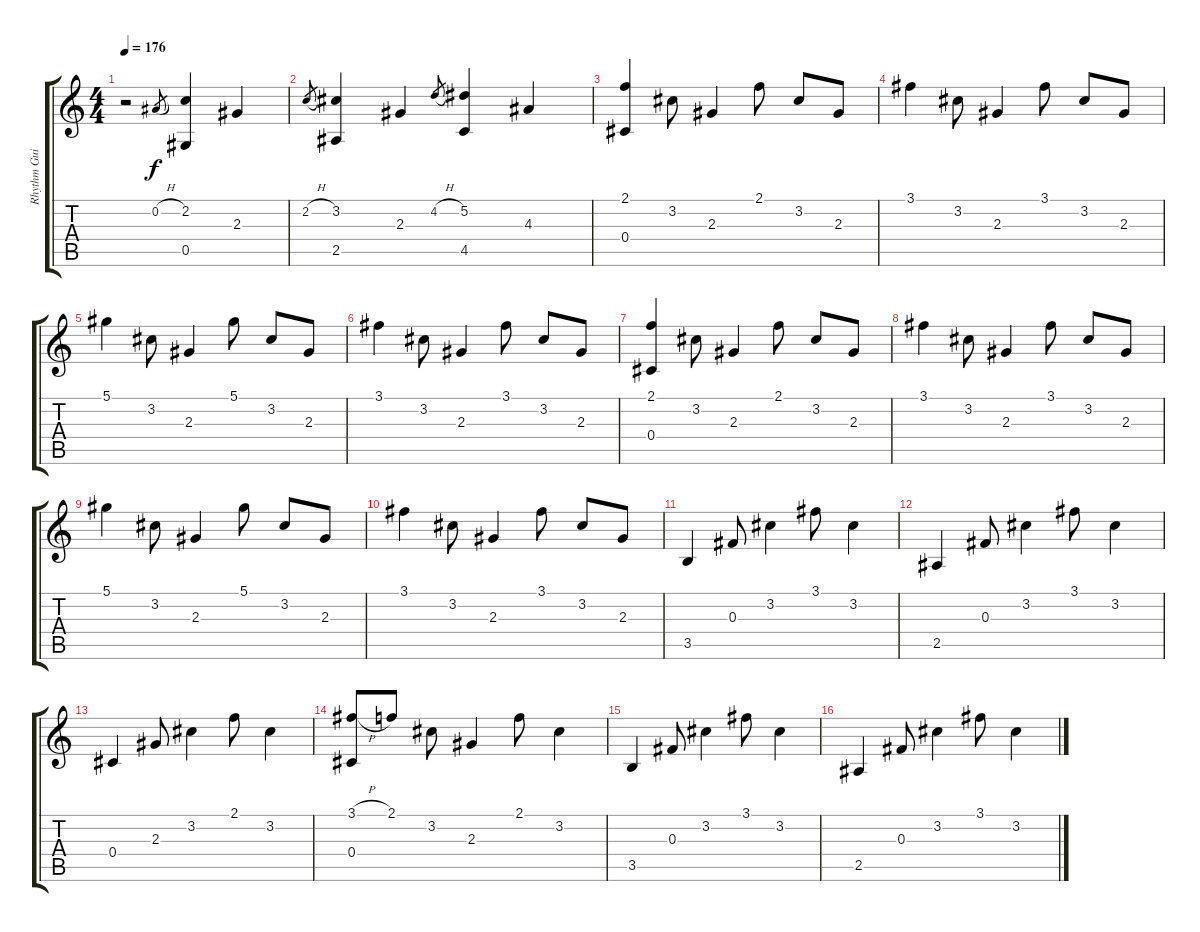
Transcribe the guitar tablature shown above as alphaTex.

\track ("Rhythm Guitar" "Rhythm Gui") {instrument acousticguitarsteel}
\staff {score tabs}
\tuning (Eb4 Bb3 Gb3 Db3 Ab2 Eb2) {hide}
\ts (4 4)
\tempo 176
\clef g2
\ks c
r.2{dy f instrument acousticguitarsteel} 0.2{h}.8{gr} (2.2 0.5).4 2.3.4 |
2.2{h}.8{gr} (3.2 2.5).4 2.3.4 4.2{h}.8{gr} (5.2 4.5).4 4.3.4 |
(2.1 0.4).4 3.2.8 2.3.4 2.1.8 3.2.8 2.3.8 |
3.1.4 3.2.8 2.3.4 3.1.8 3.2.8 2.3.8 |
5.1.4 3.2.8 2.3.4 5.1.8 3.2.8 2.3.8 |
3.1.4 3.2.8 2.3.4 3.1.8 3.2.8 2.3.8 |
(2.1 0.4).4 3.2.8 2.3.4 2.1.8 3.2.8 2.3.8 |
3.1.4 3.2.8 2.3.4 3.1.8 3.2.8 2.3.8 |
5.1.4 3.2.8 2.3.4 5.1.8 3.2.8 2.3.8 |
3.1.4 3.2.8 2.3.4 3.1.8 3.2.8 2.3.8 |
3.5.4 0.3.8 3.2.4 3.1.8 3.2.4 |
2.5.4 0.3.8 3.2.4 3.1.8 3.2.4 |
0.4.4 2.3.8 3.2.4 2.1.8 3.2.4 |
(3.1{h} 0.4).8 2.1.8 3.2.8 2.3.4 2.1.8 3.2.4 |
3.5.4 0.3.8 3.2.4 3.1.8 3.2.4 |
2.5.4 0.3.8 3.2.4 3.1.8 3.2.4
